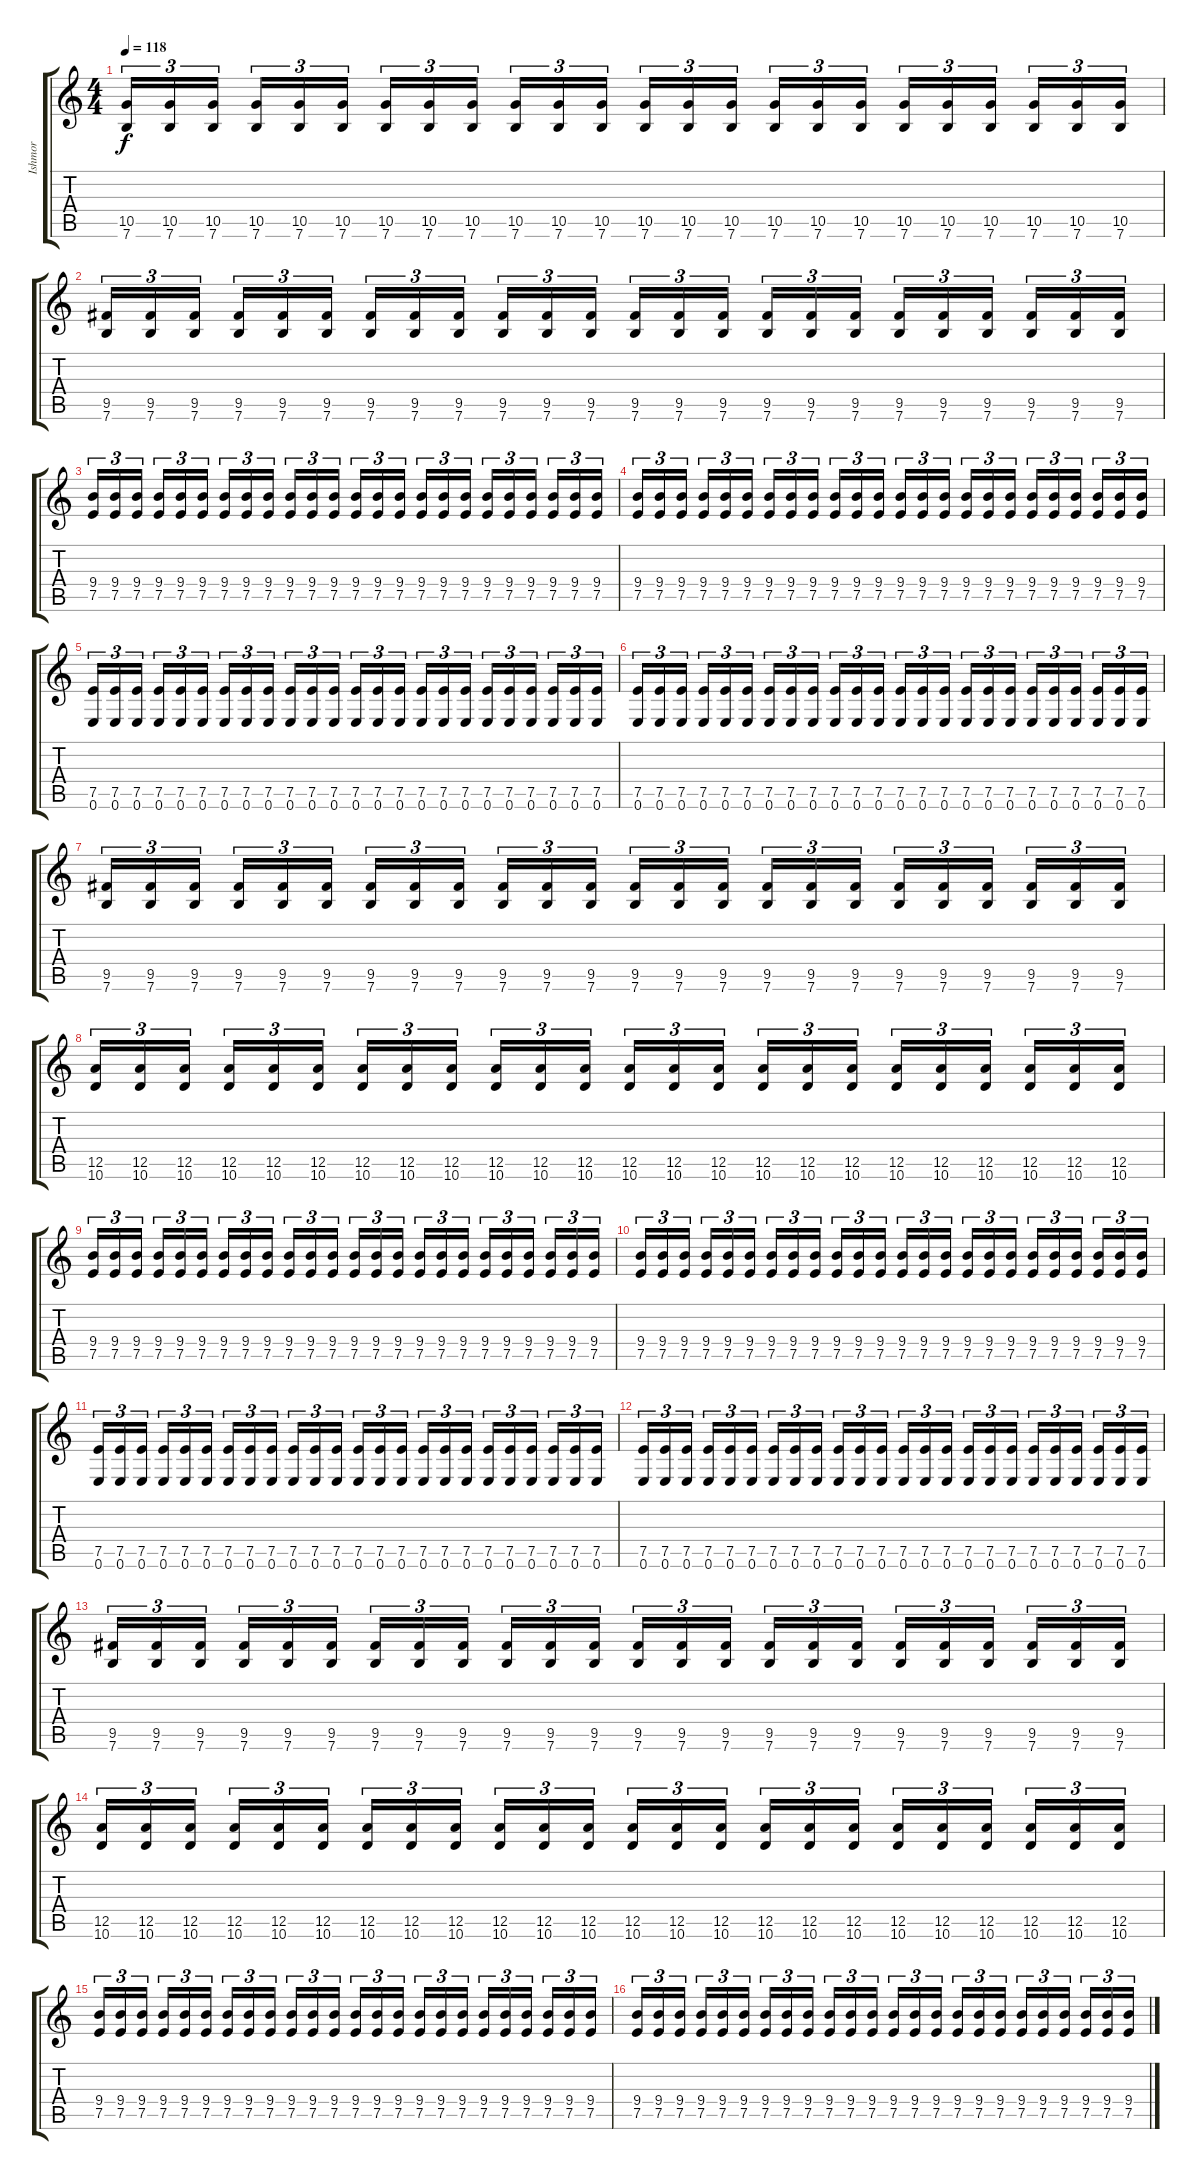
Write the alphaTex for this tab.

\track ("Ishmor" "Ishmor") {instrument distortionguitar}
\staff {score tabs}
\tuning (E4 B3 G3 D3 A2 E2) {hide}
\ts (4 4)
\tempo 118
\clef g2
\ks c
(10.5 7.6).16{tu (3 2) dy f} (10.5 7.6).16{tu (3 2)} (10.5 7.6).16{tu (3 2)} (10.5 7.6).16{tu (3 2)} (10.5 7.6).16{tu (3 2)} (10.5 7.6).16{tu (3 2)} (10.5 7.6).16{tu (3 2)} (10.5 7.6).16{tu (3 2)} (10.5 7.6).16{tu (3 2)} (10.5 7.6).16{tu (3 2)} (10.5 7.6).16{tu (3 2)} (10.5 7.6).16{tu (3 2)} (10.5 7.6).16{tu (3 2)} (10.5 7.6).16{tu (3 2)} (10.5 7.6).16{tu (3 2)} (10.5 7.6).16{tu (3 2)} (10.5 7.6).16{tu (3 2)} (10.5 7.6).16{tu (3 2)} (10.5 7.6).16{tu (3 2)} (10.5 7.6).16{tu (3 2)} (10.5 7.6).16{tu (3 2)} (10.5 7.6).16{tu (3 2)} (10.5 7.6).16{tu (3 2)} (10.5 7.6).16{tu (3 2)} |
(9.5 7.6).16{tu (3 2)} (9.5 7.6).16{tu (3 2)} (9.5 7.6).16{tu (3 2)} (9.5 7.6).16{tu (3 2)} (9.5 7.6).16{tu (3 2)} (9.5 7.6).16{tu (3 2)} (9.5 7.6).16{tu (3 2)} (9.5 7.6).16{tu (3 2)} (9.5 7.6).16{tu (3 2)} (9.5 7.6).16{tu (3 2)} (9.5 7.6).16{tu (3 2)} (9.5 7.6).16{tu (3 2)} (9.5 7.6).16{tu (3 2)} (9.5 7.6).16{tu (3 2)} (9.5 7.6).16{tu (3 2)} (9.5 7.6).16{tu (3 2)} (9.5 7.6).16{tu (3 2)} (9.5 7.6).16{tu (3 2)} (9.5 7.6).16{tu (3 2)} (9.5 7.6).16{tu (3 2)} (9.5 7.6).16{tu (3 2)} (9.5 7.6).16{tu (3 2)} (9.5 7.6).16{tu (3 2)} (9.5 7.6).16{tu (3 2)} |
(9.4 7.5).16{tu (3 2)} (9.4 7.5).16{tu (3 2)} (9.4 7.5).16{tu (3 2)} (9.4 7.5).16{tu (3 2)} (9.4 7.5).16{tu (3 2)} (9.4 7.5).16{tu (3 2)} (9.4 7.5).16{tu (3 2)} (9.4 7.5).16{tu (3 2)} (9.4 7.5).16{tu (3 2)} (9.4 7.5).16{tu (3 2)} (9.4 7.5).16{tu (3 2)} (9.4 7.5).16{tu (3 2)} (9.4 7.5).16{tu (3 2)} (9.4 7.5).16{tu (3 2)} (9.4 7.5).16{tu (3 2)} (9.4 7.5).16{tu (3 2)} (9.4 7.5).16{tu (3 2)} (9.4 7.5).16{tu (3 2)} (9.4 7.5).16{tu (3 2)} (9.4 7.5).16{tu (3 2)} (9.4 7.5).16{tu (3 2)} (9.4 7.5).16{tu (3 2)} (9.4 7.5).16{tu (3 2)} (9.4 7.5).16{tu (3 2)} |
(9.4 7.5).16{tu (3 2)} (9.4 7.5).16{tu (3 2)} (9.4 7.5).16{tu (3 2)} (9.4 7.5).16{tu (3 2)} (9.4 7.5).16{tu (3 2)} (9.4 7.5).16{tu (3 2)} (9.4 7.5).16{tu (3 2)} (9.4 7.5).16{tu (3 2)} (9.4 7.5).16{tu (3 2)} (9.4 7.5).16{tu (3 2)} (9.4 7.5).16{tu (3 2)} (9.4 7.5).16{tu (3 2)} (9.4 7.5).16{tu (3 2)} (9.4 7.5).16{tu (3 2)} (9.4 7.5).16{tu (3 2)} (9.4 7.5).16{tu (3 2)} (9.4 7.5).16{tu (3 2)} (9.4 7.5).16{tu (3 2)} (9.4 7.5).16{tu (3 2)} (9.4 7.5).16{tu (3 2)} (9.4 7.5).16{tu (3 2)} (9.4 7.5).16{tu (3 2)} (9.4 7.5).16{tu (3 2)} (9.4 7.5).16{tu (3 2)} |
(7.5 0.6).16{tu (3 2)} (7.5 0.6).16{tu (3 2)} (7.5 0.6).16{tu (3 2)} (7.5 0.6).16{tu (3 2)} (7.5 0.6).16{tu (3 2)} (7.5 0.6).16{tu (3 2)} (7.5 0.6).16{tu (3 2)} (7.5 0.6).16{tu (3 2)} (7.5 0.6).16{tu (3 2)} (7.5 0.6).16{tu (3 2)} (7.5 0.6).16{tu (3 2)} (7.5 0.6).16{tu (3 2)} (7.5 0.6).16{tu (3 2)} (7.5 0.6).16{tu (3 2)} (7.5 0.6).16{tu (3 2)} (7.5 0.6).16{tu (3 2)} (7.5 0.6).16{tu (3 2)} (7.5 0.6).16{tu (3 2)} (7.5 0.6).16{tu (3 2)} (7.5 0.6).16{tu (3 2)} (7.5 0.6).16{tu (3 2)} (7.5 0.6).16{tu (3 2)} (7.5 0.6).16{tu (3 2)} (7.5 0.6).16{tu (3 2)} |
(7.5 0.6).16{tu (3 2)} (7.5 0.6).16{tu (3 2)} (7.5 0.6).16{tu (3 2)} (7.5 0.6).16{tu (3 2)} (7.5 0.6).16{tu (3 2)} (7.5 0.6).16{tu (3 2)} (7.5 0.6).16{tu (3 2)} (7.5 0.6).16{tu (3 2)} (7.5 0.6).16{tu (3 2)} (7.5 0.6).16{tu (3 2)} (7.5 0.6).16{tu (3 2)} (7.5 0.6).16{tu (3 2)} (7.5 0.6).16{tu (3 2)} (7.5 0.6).16{tu (3 2)} (7.5 0.6).16{tu (3 2)} (7.5 0.6).16{tu (3 2)} (7.5 0.6).16{tu (3 2)} (7.5 0.6).16{tu (3 2)} (7.5 0.6).16{tu (3 2)} (7.5 0.6).16{tu (3 2)} (7.5 0.6).16{tu (3 2)} (7.5 0.6).16{tu (3 2)} (7.5 0.6).16{tu (3 2)} (7.5 0.6).16{tu (3 2)} |
(9.5 7.6).16{tu (3 2)} (9.5 7.6).16{tu (3 2)} (9.5 7.6).16{tu (3 2)} (9.5 7.6).16{tu (3 2)} (9.5 7.6).16{tu (3 2)} (9.5 7.6).16{tu (3 2)} (9.5 7.6).16{tu (3 2)} (9.5 7.6).16{tu (3 2)} (9.5 7.6).16{tu (3 2)} (9.5 7.6).16{tu (3 2)} (9.5 7.6).16{tu (3 2)} (9.5 7.6).16{tu (3 2)} (9.5 7.6).16{tu (3 2)} (9.5 7.6).16{tu (3 2)} (9.5 7.6).16{tu (3 2)} (9.5 7.6).16{tu (3 2)} (9.5 7.6).16{tu (3 2)} (9.5 7.6).16{tu (3 2)} (9.5 7.6).16{tu (3 2)} (9.5 7.6).16{tu (3 2)} (9.5 7.6).16{tu (3 2)} (9.5 7.6).16{tu (3 2)} (9.5 7.6).16{tu (3 2)} (9.5 7.6).16{tu (3 2)} |
(12.5 10.6).16{tu (3 2)} (12.5 10.6).16{tu (3 2)} (12.5 10.6).16{tu (3 2)} (12.5 10.6).16{tu (3 2)} (12.5 10.6).16{tu (3 2)} (12.5 10.6).16{tu (3 2)} (12.5 10.6).16{tu (3 2)} (12.5 10.6).16{tu (3 2)} (12.5 10.6).16{tu (3 2)} (12.5 10.6).16{tu (3 2)} (12.5 10.6).16{tu (3 2)} (12.5 10.6).16{tu (3 2)} (12.5 10.6).16{tu (3 2)} (12.5 10.6).16{tu (3 2)} (12.5 10.6).16{tu (3 2)} (12.5 10.6).16{tu (3 2)} (12.5 10.6).16{tu (3 2)} (12.5 10.6).16{tu (3 2)} (12.5 10.6).16{tu (3 2)} (12.5 10.6).16{tu (3 2)} (12.5 10.6).16{tu (3 2)} (12.5 10.6).16{tu (3 2)} (12.5 10.6).16{tu (3 2)} (12.5 10.6).16{tu (3 2)} |
(9.4 7.5).16{tu (3 2)} (9.4 7.5).16{tu (3 2)} (9.4 7.5).16{tu (3 2)} (9.4 7.5).16{tu (3 2)} (9.4 7.5).16{tu (3 2)} (9.4 7.5).16{tu (3 2)} (9.4 7.5).16{tu (3 2)} (9.4 7.5).16{tu (3 2)} (9.4 7.5).16{tu (3 2)} (9.4 7.5).16{tu (3 2)} (9.4 7.5).16{tu (3 2)} (9.4 7.5).16{tu (3 2)} (9.4 7.5).16{tu (3 2)} (9.4 7.5).16{tu (3 2)} (9.4 7.5).16{tu (3 2)} (9.4 7.5).16{tu (3 2)} (9.4 7.5).16{tu (3 2)} (9.4 7.5).16{tu (3 2)} (9.4 7.5).16{tu (3 2)} (9.4 7.5).16{tu (3 2)} (9.4 7.5).16{tu (3 2)} (9.4 7.5).16{tu (3 2)} (9.4 7.5).16{tu (3 2)} (9.4 7.5).16{tu (3 2)} |
(9.4 7.5).16{tu (3 2)} (9.4 7.5).16{tu (3 2)} (9.4 7.5).16{tu (3 2)} (9.4 7.5).16{tu (3 2)} (9.4 7.5).16{tu (3 2)} (9.4 7.5).16{tu (3 2)} (9.4 7.5).16{tu (3 2)} (9.4 7.5).16{tu (3 2)} (9.4 7.5).16{tu (3 2)} (9.4 7.5).16{tu (3 2)} (9.4 7.5).16{tu (3 2)} (9.4 7.5).16{tu (3 2)} (9.4 7.5).16{tu (3 2)} (9.4 7.5).16{tu (3 2)} (9.4 7.5).16{tu (3 2)} (9.4 7.5).16{tu (3 2)} (9.4 7.5).16{tu (3 2)} (9.4 7.5).16{tu (3 2)} (9.4 7.5).16{tu (3 2)} (9.4 7.5).16{tu (3 2)} (9.4 7.5).16{tu (3 2)} (9.4 7.5).16{tu (3 2)} (9.4 7.5).16{tu (3 2)} (9.4 7.5).16{tu (3 2)} |
(7.5 0.6).16{tu (3 2)} (7.5 0.6).16{tu (3 2)} (7.5 0.6).16{tu (3 2)} (7.5 0.6).16{tu (3 2)} (7.5 0.6).16{tu (3 2)} (7.5 0.6).16{tu (3 2)} (7.5 0.6).16{tu (3 2)} (7.5 0.6).16{tu (3 2)} (7.5 0.6).16{tu (3 2)} (7.5 0.6).16{tu (3 2)} (7.5 0.6).16{tu (3 2)} (7.5 0.6).16{tu (3 2)} (7.5 0.6).16{tu (3 2)} (7.5 0.6).16{tu (3 2)} (7.5 0.6).16{tu (3 2)} (7.5 0.6).16{tu (3 2)} (7.5 0.6).16{tu (3 2)} (7.5 0.6).16{tu (3 2)} (7.5 0.6).16{tu (3 2)} (7.5 0.6).16{tu (3 2)} (7.5 0.6).16{tu (3 2)} (7.5 0.6).16{tu (3 2)} (7.5 0.6).16{tu (3 2)} (7.5 0.6).16{tu (3 2)} |
(7.5 0.6).16{tu (3 2)} (7.5 0.6).16{tu (3 2)} (7.5 0.6).16{tu (3 2)} (7.5 0.6).16{tu (3 2)} (7.5 0.6).16{tu (3 2)} (7.5 0.6).16{tu (3 2)} (7.5 0.6).16{tu (3 2)} (7.5 0.6).16{tu (3 2)} (7.5 0.6).16{tu (3 2)} (7.5 0.6).16{tu (3 2)} (7.5 0.6).16{tu (3 2)} (7.5 0.6).16{tu (3 2)} (7.5 0.6).16{tu (3 2)} (7.5 0.6).16{tu (3 2)} (7.5 0.6).16{tu (3 2)} (7.5 0.6).16{tu (3 2)} (7.5 0.6).16{tu (3 2)} (7.5 0.6).16{tu (3 2)} (7.5 0.6).16{tu (3 2)} (7.5 0.6).16{tu (3 2)} (7.5 0.6).16{tu (3 2)} (7.5 0.6).16{tu (3 2)} (7.5 0.6).16{tu (3 2)} (7.5 0.6).16{tu (3 2)} |
(9.5 7.6).16{tu (3 2)} (9.5 7.6).16{tu (3 2)} (9.5 7.6).16{tu (3 2)} (9.5 7.6).16{tu (3 2)} (9.5 7.6).16{tu (3 2)} (9.5 7.6).16{tu (3 2)} (9.5 7.6).16{tu (3 2)} (9.5 7.6).16{tu (3 2)} (9.5 7.6).16{tu (3 2)} (9.5 7.6).16{tu (3 2)} (9.5 7.6).16{tu (3 2)} (9.5 7.6).16{tu (3 2)} (9.5 7.6).16{tu (3 2)} (9.5 7.6).16{tu (3 2)} (9.5 7.6).16{tu (3 2)} (9.5 7.6).16{tu (3 2)} (9.5 7.6).16{tu (3 2)} (9.5 7.6).16{tu (3 2)} (9.5 7.6).16{tu (3 2)} (9.5 7.6).16{tu (3 2)} (9.5 7.6).16{tu (3 2)} (9.5 7.6).16{tu (3 2)} (9.5 7.6).16{tu (3 2)} (9.5 7.6).16{tu (3 2)} |
(12.5 10.6).16{tu (3 2)} (12.5 10.6).16{tu (3 2)} (12.5 10.6).16{tu (3 2)} (12.5 10.6).16{tu (3 2)} (12.5 10.6).16{tu (3 2)} (12.5 10.6).16{tu (3 2)} (12.5 10.6).16{tu (3 2)} (12.5 10.6).16{tu (3 2)} (12.5 10.6).16{tu (3 2)} (12.5 10.6).16{tu (3 2)} (12.5 10.6).16{tu (3 2)} (12.5 10.6).16{tu (3 2)} (12.5 10.6).16{tu (3 2)} (12.5 10.6).16{tu (3 2)} (12.5 10.6).16{tu (3 2)} (12.5 10.6).16{tu (3 2)} (12.5 10.6).16{tu (3 2)} (12.5 10.6).16{tu (3 2)} (12.5 10.6).16{tu (3 2)} (12.5 10.6).16{tu (3 2)} (12.5 10.6).16{tu (3 2)} (12.5 10.6).16{tu (3 2)} (12.5 10.6).16{tu (3 2)} (12.5 10.6).16{tu (3 2)} |
(9.4 7.5).16{tu (3 2)} (9.4 7.5).16{tu (3 2)} (9.4 7.5).16{tu (3 2)} (9.4 7.5).16{tu (3 2)} (9.4 7.5).16{tu (3 2)} (9.4 7.5).16{tu (3 2)} (9.4 7.5).16{tu (3 2)} (9.4 7.5).16{tu (3 2)} (9.4 7.5).16{tu (3 2)} (9.4 7.5).16{tu (3 2)} (9.4 7.5).16{tu (3 2)} (9.4 7.5).16{tu (3 2)} (9.4 7.5).16{tu (3 2)} (9.4 7.5).16{tu (3 2)} (9.4 7.5).16{tu (3 2)} (9.4 7.5).16{tu (3 2)} (9.4 7.5).16{tu (3 2)} (9.4 7.5).16{tu (3 2)} (9.4 7.5).16{tu (3 2)} (9.4 7.5).16{tu (3 2)} (9.4 7.5).16{tu (3 2)} (9.4 7.5).16{tu (3 2)} (9.4 7.5).16{tu (3 2)} (9.4 7.5).16{tu (3 2)} |
(9.4 7.5).16{tu (3 2)} (9.4 7.5).16{tu (3 2)} (9.4 7.5).16{tu (3 2)} (9.4 7.5).16{tu (3 2)} (9.4 7.5).16{tu (3 2)} (9.4 7.5).16{tu (3 2)} (9.4 7.5).16{tu (3 2)} (9.4 7.5).16{tu (3 2)} (9.4 7.5).16{tu (3 2)} (9.4 7.5).16{tu (3 2)} (9.4 7.5).16{tu (3 2)} (9.4 7.5).16{tu (3 2)} (9.4 7.5).16{tu (3 2)} (9.4 7.5).16{tu (3 2)} (9.4 7.5).16{tu (3 2)} (9.4 7.5).16{tu (3 2)} (9.4 7.5).16{tu (3 2)} (9.4 7.5).16{tu (3 2)} (9.4 7.5).16{tu (3 2)} (9.4 7.5).16{tu (3 2)} (9.4 7.5).16{tu (3 2)} (9.4 7.5).16{tu (3 2)} (9.4 7.5).16{tu (3 2)} (9.4 7.5).16{tu (3 2)}
